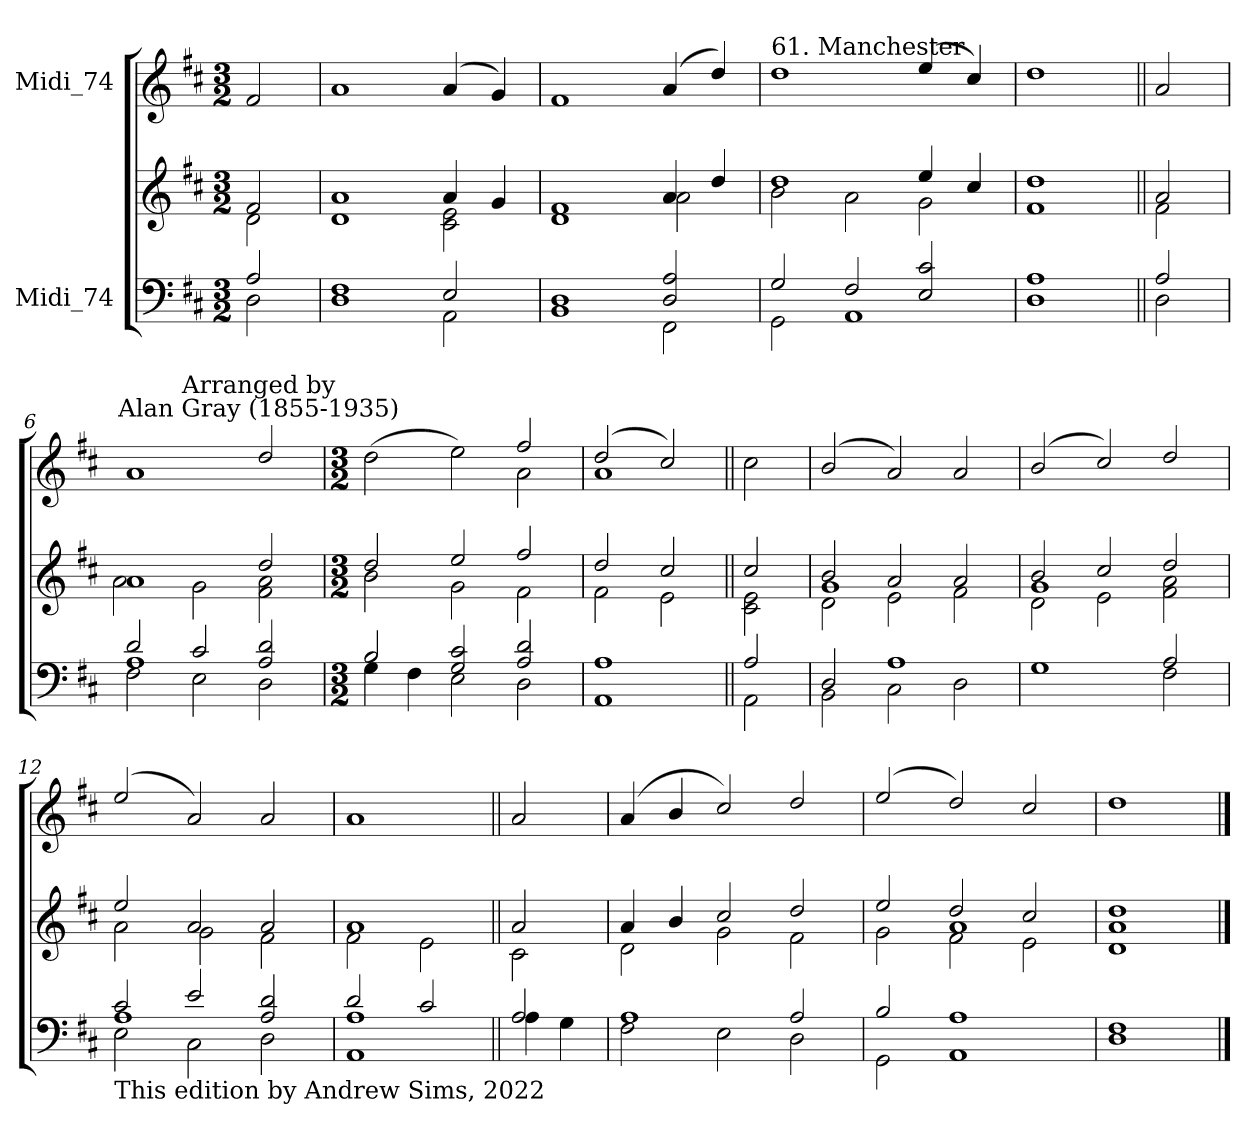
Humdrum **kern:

**kern	**kern	**kern
*part2	*part2	*part1
*staff3	*staff2	*staff1
*I"Midi_74	*	*I"Midi_74
*clefF4	*clefG2	*clefG2
*k[f#c#]	*k[f#c#]	*k[f#c#]
*D:	*D:	*D:
*M3/2	*M3/2	*M3/2
=	=	=
*^	*^	*^
*	*^	*	*^	*	*
2A/	2ryy	2D\	2f#/	2ryy	2d\	2f#	2ryy
=1	=1	=1	=1	=1	=1	=1	=1
1F#/	1.ryy	1D\	1a/	1.ryy	1d\	1a	1.ryy
2E/	.	2AA\	4a/	.	2c#\ 2e\	(<4a	.
.	.	.	4g/	.	.	4g)	.
=2	=2	=2	=2	=2	=2	=2	=2
1D/	1.ryy	1BB\	1f#/	1.ryy	1d\	1f#	1.ryy
2D/ 2A/	.	2FF#\	4a/	.	2a\	(>4a	.
.	.	.	4dd/	.	.	4dd)	.
=3	=3	=3	=3	=3	=3	=3	=3
!	!	!	!	!	!	!LO:TX:a:t=61. Manchester	!
2G/	1.ryy	2GG\	1dd/	1.ryy	2b\	1dd	1.ryy
2F#/	.	1AA\	.	.	2a\	.	.
2E/ 2c#/	.	.	4ee/	.	2g\	(>4ee	.
.	.	.	4cc#/	.	.	4cc#)	.
=4	=4	=4	=4	=4	=4	=4	=4
1A/	1ryy	1D\	1dd/	1ryy	1f#\	1dd	1ryy
=5||	=5||	=5||	=5||	=5||	=5||	=5||	=5||
2A/	2ryy	2D\	2a/	2ryy	2f#\	2a	2ryy
=6	=6	=6	=6	=6	=6	=6	=6
2d/	1A\	2F#\	1a/	1.ryy	2a\	1a	1.ryy
2c#/	.	2E\	.	.	2g\	.	.
!	!	!	!	!	!	!LO:TX:a:cj:t=Arranged by\nAlan Gray (1855-1935)	!
2A/ 2d/	2ryy	2D\	2dd/	.	2f#\ 2a\	2dd	.
!!LO:LB:g=z	!!
=7	=7	=7	=7	=7	=7	=7	=7
*M3/2	*	*	*M3/2	*	*	*M3/2	*
2B/	1.ryy	4G\	2dd/	1.ryy	2b\	(>2dd	1ryy
.	.	4F#\	.	.	.	.	.
2G/ 2c#/	.	2E\	2ee/	.	2g\	2ee)	.
2A/ 2d/	.	2D\	2ff#/	.	2f#\	2ff#	2a\
=8	=8	=8	=8	=8	=8	=8	=8
1A/	1ryy	1AA\	2dd/	1ryy	2f#\	(>2dd	1a\
.	.	.	2cc#/	.	2e\	2cc#)	.
=9||	=9||	=9||	=9||	=9||	=9||	=9||	=9||
2A/	2ryy	2AA\	2cc#/	2ryy	2c#\ 2e\	2cc#	2ryy
=10	=10	=10	=10	=10	=10	=10	=10
2D/	1.ryy	2BB\	2b/	1g\	2d\	(<2b/	1.ryy
1A/	.	2C#\	2a/	.	2e\	2a)	.
.	.	2D\	2a/	2ryy	2f#\	2a	.
=11	=11	=11	=11	=11	=11	=11	=11
1G/	1.ryy	1ryy	2b/	1g\	2d\	(>2b	1.ryy
.	.	.	2cc#/	.	2e\	2cc#)	.
2A/	.	2F#\	2dd/	2ryy	2f#\ 2a\	2dd	.
!!LO:LB:g=z	!!
=12	=12	=12	=12	=12	=12	=12	=12
!LO:TX:b:t=This edition by Andrew Sims, 2022	!	!	!	!	!	!	!
2c#/	1A\	2E\	2ee/	1.ryy	2a\	(>2ee	1.ryy
2e/	.	2C#\	2a/	.	2g\	2a)	.
2A/ 2d/	2ryy	2D\	2a/	.	2f#\	2a	.
=13	=13	=13	=13	=13	=13	=13	=13
2d/	1A\	1AA\	1a/	1ryy	2f#\	1a	1ryy
2c#/	.	.	.	.	2e\	.	.
=14||	=14||	=14||	=14||	=14||	=14||	=14||	=14||
2A/	2ryy	4A\	2a/	2ryy	2c#\	2a	2ryy
.	.	4G\	.	.	.	.	.
=15	=15	=15	=15	=15	=15	=15	=15
1A/	1.ryy	2F#\	4a/	1.ryy	2d\	(>4a	1.ryy
.	.	.	4b/	.	.	4b	.
.	.	2E\	2cc#/	.	2g\	2cc#)	.
2A/	.	2D\	2dd/	.	2f#\	2dd	.
=16	=16	=16	=16	=16	=16	=16	=16
2B/	1.ryy	2GG\	2ee/	2ryy	2g\	(>2ee	1.ryy
1A/	.	1AA\	2dd/	1a\	2f#\	2dd)	.
.	.	.	2cc#/	.	2e\	2cc#	.
=17	=17	=17	=17	=17	=17	=17	=17
1F#/	1ryy	1D\	1a/ 1dd/	1ryy	1d\	1dd	1ryy
*v	*v	*v	*	*	*	*v	*v
*	*v	*v	*v	*
==	==	==
*-	*-	*-
